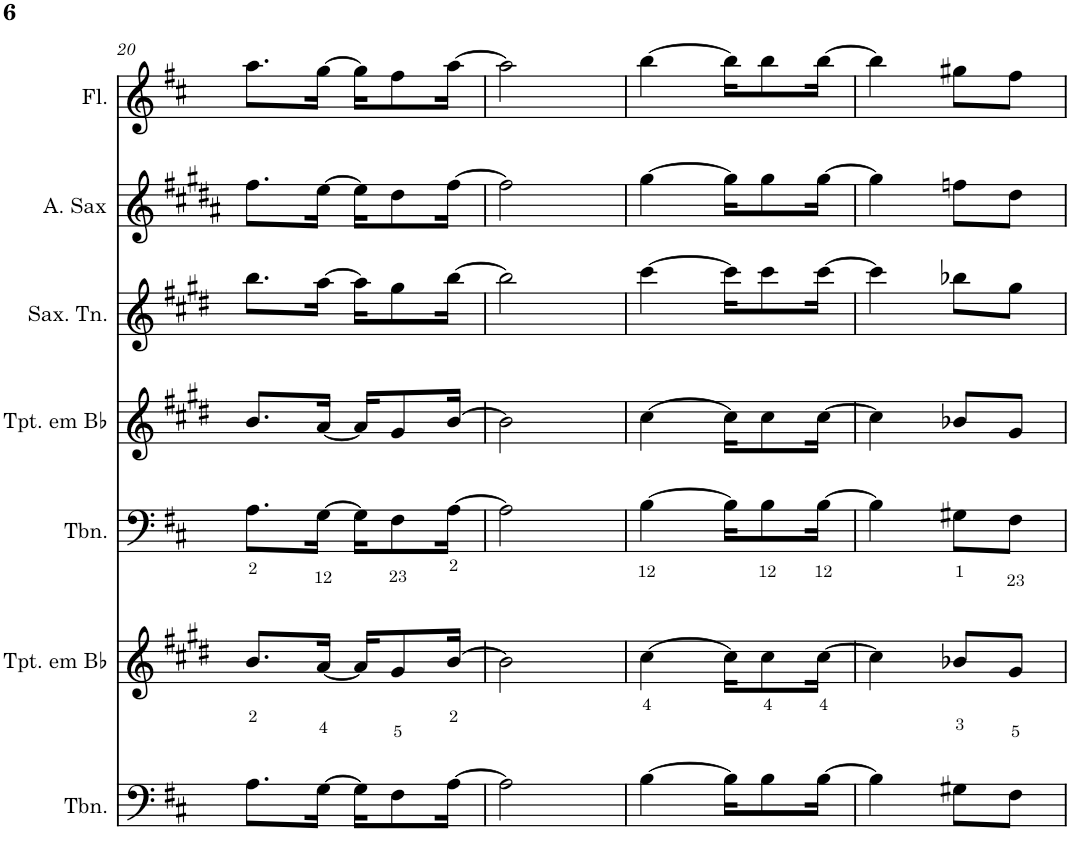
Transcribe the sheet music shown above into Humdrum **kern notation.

**kern	**kern	**kern	**kern	**kern	**kern	**kern
*part7	*part6	*part5	*part4	*part3	*part2	*part1
*staff7	*staff6	*staff5	*staff4	*staff3	*staff2	*staff1
*I"Trombone	*I"Trompete em Bb	*I"Trombone	*I"Trompete em Bb	*I"Saxofone Tenor	*I"Saxofone Alto	*I"Flauta Transversal
*I'Tbn.	*I'Tpt. em Bb	*I'Tbn.	*I'Tpt. em Bb	*I'Sax. Tn.	*	*I'Fl.
!!LO:PB:g=z
*clefF4	*clefG2	*clefF4	*clefG2	*clefG2	*clefG2	*clefG2
*	*Trd1c2	*	*Trd1c2	*Trd8c14	*Trd5c9	*
*k[f#c#]	*k[f#c#g#d#]	*k[f#c#]	*k[f#c#g#d#]	*k[f#c#g#d#]	*k[f#c#g#d#a#]	*k[f#c#]
*D:	*E:	*D:	*E:	*E:	*B:	*D:
*M2/4	*M2/4	*M2/4	*M2/4	*M2/4	*M2/4	*M2/4
=20	=20	=20	=20	=20	=20	=20
8.A\L	8.b/L	8.A\L	8.b/L	8.bb\L	8.ff#\L	8.aa\L
[16G\Jk	[16a/Jk	[16G\Jk	[16a/Jk	[16aa\Jk	[16ee\Jk	[16gg\Jk
16G\KL]	16a/KL]	16G\KL]	16a/KL]	16aa\KL]	16ee\KL]	16gg\KL]
8F#\	8g#/	8F#\	8g#/	8gg#\	8dd#\	8ff#\
[16A\Jk	[16b/Jk	[16A\Jk	[16b/Jk	[16bb\Jk	[16ff#\Jk	[16aa\Jk
=21	=21	=21	=21	=21	=21	=21
2A\]	2b\]	2A\]	2b\]	2bb\]	2ff#\]	2aa\]
=22	=22	=22	=22	=22	=22	=22
[4B\	[4cc#\	[4B\	[4cc#\	[4ccc#\	[4gg#\	[4bb\
16B\KL]	16cc#\KL]	16B\KL]	16cc#\KL]	16ccc#\KL]	16gg#\KL]	16bb\KL]
8B\	8cc#\	8B\	8cc#\	8ccc#\	8gg#\	8bb\
[16B\Jk	[16cc#\Jk	[16B\Jk	[16cc#\Jk	[16ccc#\Jk	[16gg#\Jk	[16bb\Jk
=23	=23	=23	=23	=23	=23	=23
4B\]	4cc#\]	4B\]	4cc#\]	4ccc#\]	4gg#\]	4bb\]
8G#X\L	8b-X/L	8G#X\L	8b-X/L	8bb-X\L	8ffn\L	8gg#X\L
8F#\J	8g#/J	8F#\J	8g#/J	8gg#\J	8dd#\J	8ff#\J
=	=	=	=	=	=	=
*-	*-	*-	*-	*-	*-	*-
